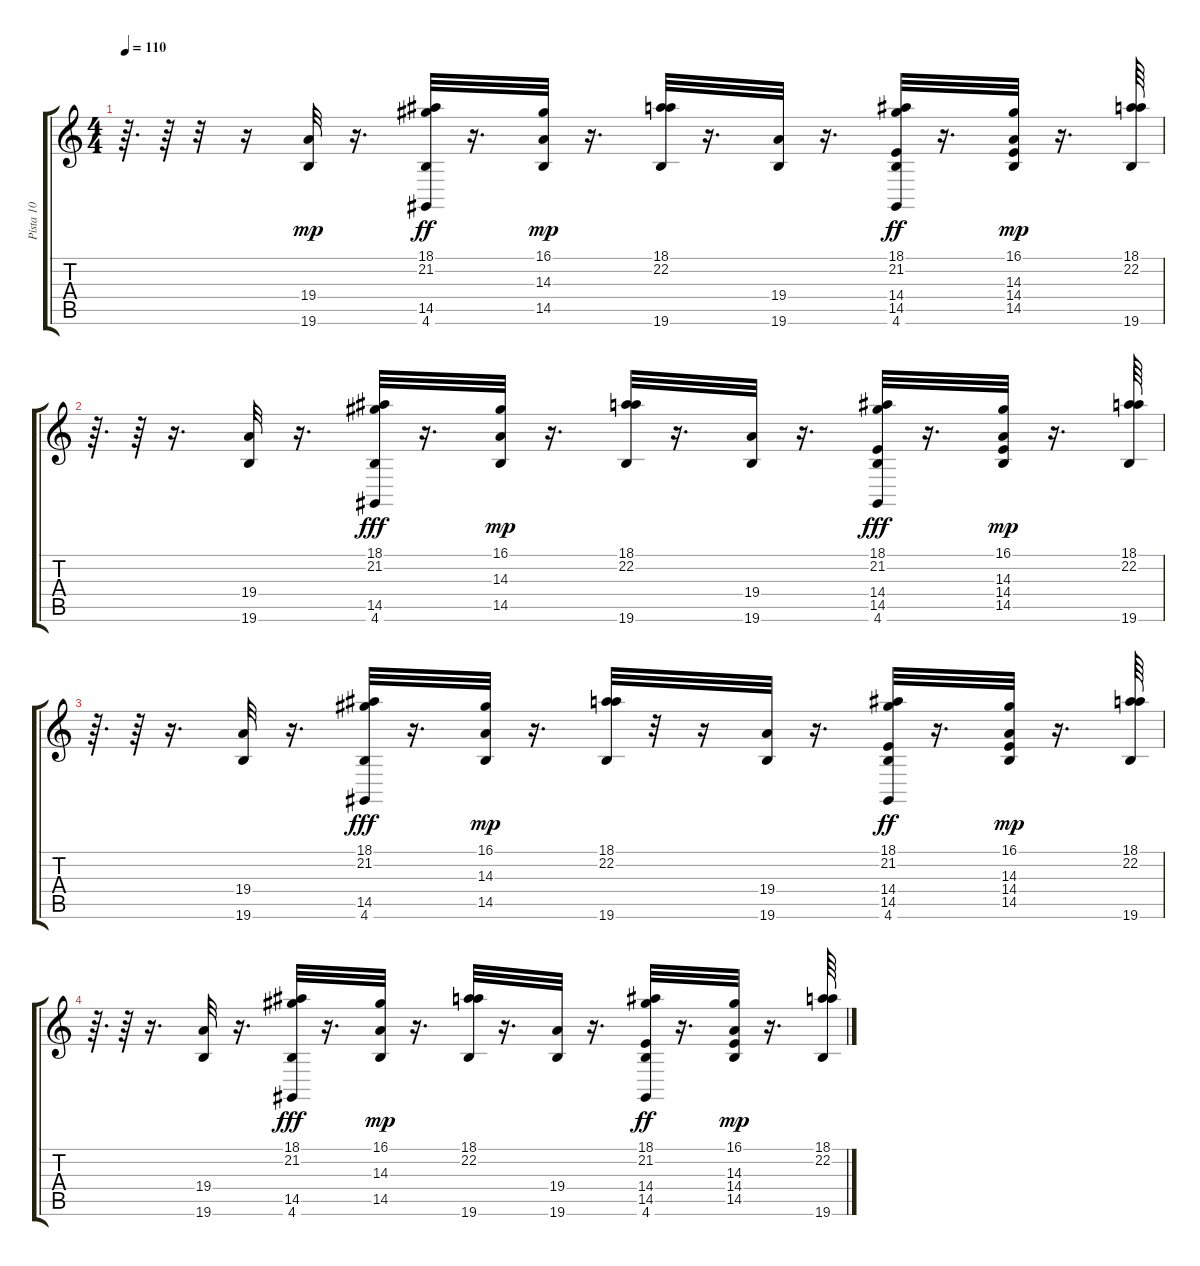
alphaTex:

\track ("Pista 10" "Pista 10") {instrument cello}
\staff {score tabs}
\tuning (E4 B3 G3 D3 A2 E2) {hide}
\ts (4 4)
\tempo 110
\clef g2
\ks c
r.64{d dy mp} r.64 r.32 r.16 (19.4 19.6).32 r.16{d} (18.1 21.2 14.5 4.6).32{dy ff} r.16{d} (16.1 14.3 14.5).32{dy mp} r.16{d} (18.1 22.2 19.6).32 r.16{d} (19.4 19.6).32 r.16{d} (18.1 21.2 14.4 14.5 4.6).32{dy ff} r.16{d} (16.1 14.3 14.4 14.5).32{dy mp} r.16{d} (18.1 22.2 19.6).64 |
r.64{d} r.64 r.16{d} (19.4 19.6).32 r.16{d} (18.1 21.2 14.5 4.6).32{dy fff} r.16{d} (16.1 14.3 14.5).32{dy mp} r.16{d} (18.1 22.2 19.6).32 r.16{d} (19.4 19.6).32 r.16{d} (18.1 21.2 14.4 14.5 4.6).32{dy fff} r.16{d} (16.1 14.3 14.4 14.5).32{dy mp} r.16{d} (18.1 22.2 19.6).64 |
r.64{d} r.64 r.16{d} (19.4 19.6).32 r.16{d} (18.1 21.2 14.5 4.6).32{dy fff} r.16{d} (16.1 14.3 14.5).32{dy mp} r.16{d} (18.1 22.2 19.6).32 r.32 r.16 (19.4 19.6).32 r.16{d} (18.1 21.2 14.4 14.5 4.6).32{dy ff} r.16{d} (16.1 14.3 14.4 14.5).32{dy mp} r.16{d} (18.1 22.2 19.6).64 |
r.64{d} r.64 r.16{d} (19.4 19.6).32 r.16{d} (18.1 21.2 14.5 4.6).32{dy fff} r.16{d} (16.1 14.3 14.5).32{dy mp} r.16{d} (18.1 22.2 19.6).32 r.16{d} (19.4 19.6).32 r.16{d} (18.1 21.2 14.4 14.5 4.6).32{dy ff} r.16{d} (16.1 14.3 14.4 14.5).32{dy mp} r.16{d} (18.1 22.2 19.6).64
